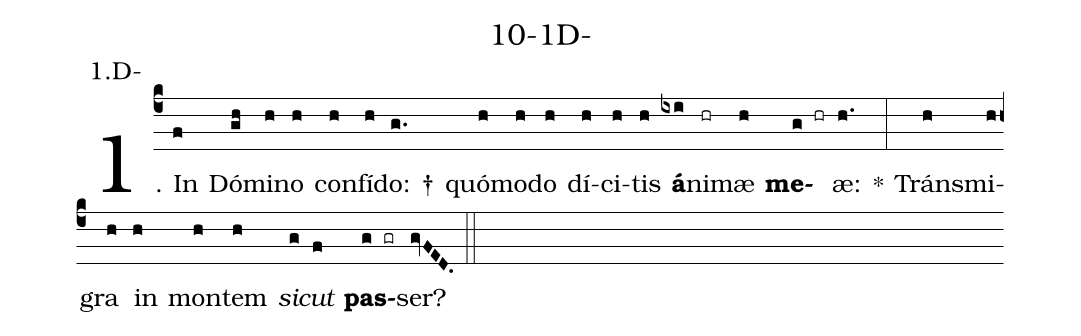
name: 10-1D-;
annotation: 1.D-;
%%
(c4)1. In(f) Dó(gh)mi(h)no(h) con(h)fí(h)do: †(g.) quó(h)mo(h)do(h) dí(h)ci(h)tis(h) <b>á</b>(ixi)ni(hr)mæ(h) <b>me</b>(g hr)æ:(h.) *(:) Tráns(h)mi(h)gra(h) in(h) mon(h)tem(h) <i>sic</i>(g)<i>ut</i>(f) <b>pas</b>(g gr)ser?(gvFED.) (::)
